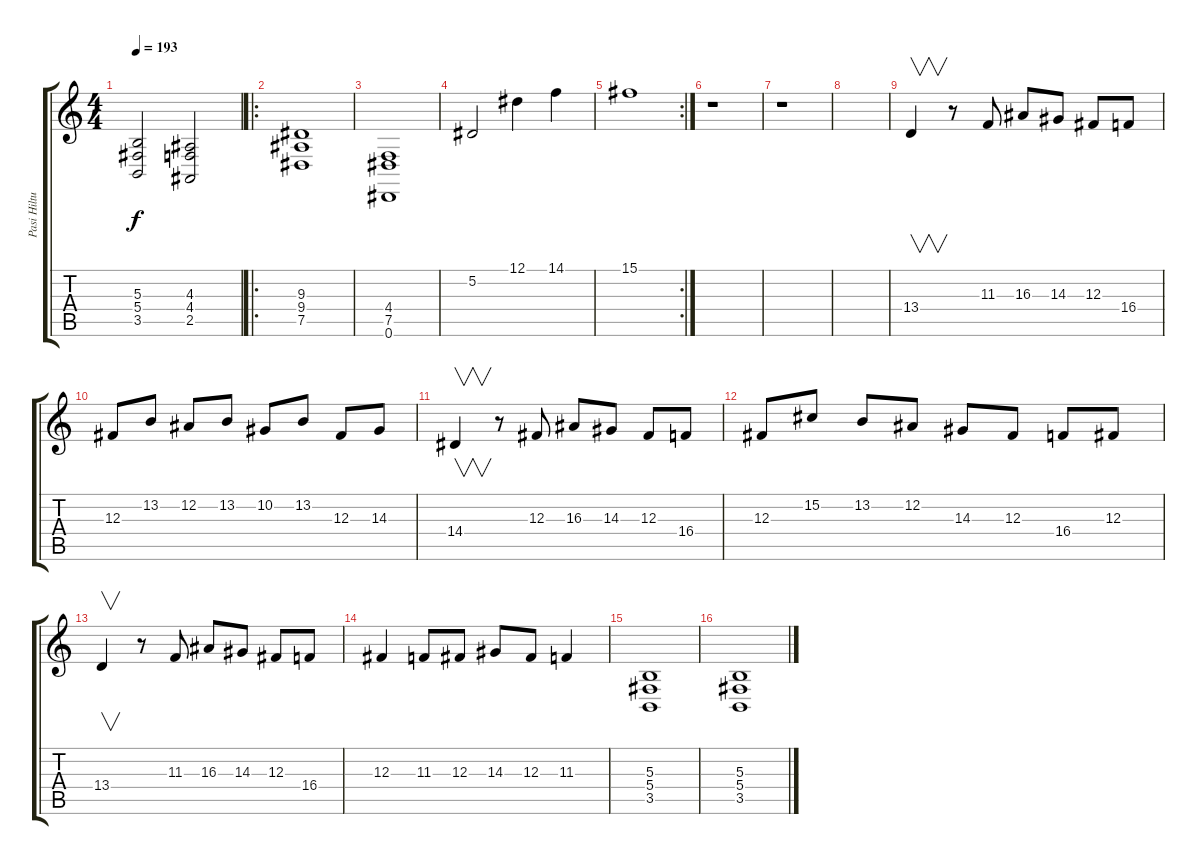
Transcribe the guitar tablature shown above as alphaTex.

\track ("Pasi Hiltula " "Pasi Hiltu") {instrument stringensemble1}
\staff {score tabs}
\tuning (Eb4 Bb3 Gb3 Db3 Ab2 Eb2) {hide}
\ts (4 4)
\tempo 193
\clef g2
\ks c
(5.3 5.4 3.5).2{dy f} (4.3 4.4 2.5).2 |
\ro
(9.3 9.4 7.5).1 |
(4.4 7.5 0.6).1 |
5.2.2 12.1.4 14.1.4 |
\rc 2
15.1.1 |
r.1 |
r.1 |
|
13.4.4{v} r.8 11.3.8 16.3.8 14.3.8 12.3.8 16.4.8 |
12.3.8 13.2.8 12.2.8 13.2.8 10.2.8 13.2.8 12.3.8 14.3.8 |
14.4.4{v} r.8 12.3.8 16.3.8 14.3.8 12.3.8 16.4.8 |
12.3.8 15.2.8 13.2.8 12.2.8 14.3.8 12.3.8 16.4.8 12.3.8 |
13.4.4{v} r.8 11.3.8 16.3.8 14.3.8 12.3.8 16.4.8 |
12.3.4 11.3.8 12.3.8 14.3.8 12.3.8 11.3.4 |
(5.3 5.4 3.5).1{volume 10} |
(5.3 5.4 3.5).1
